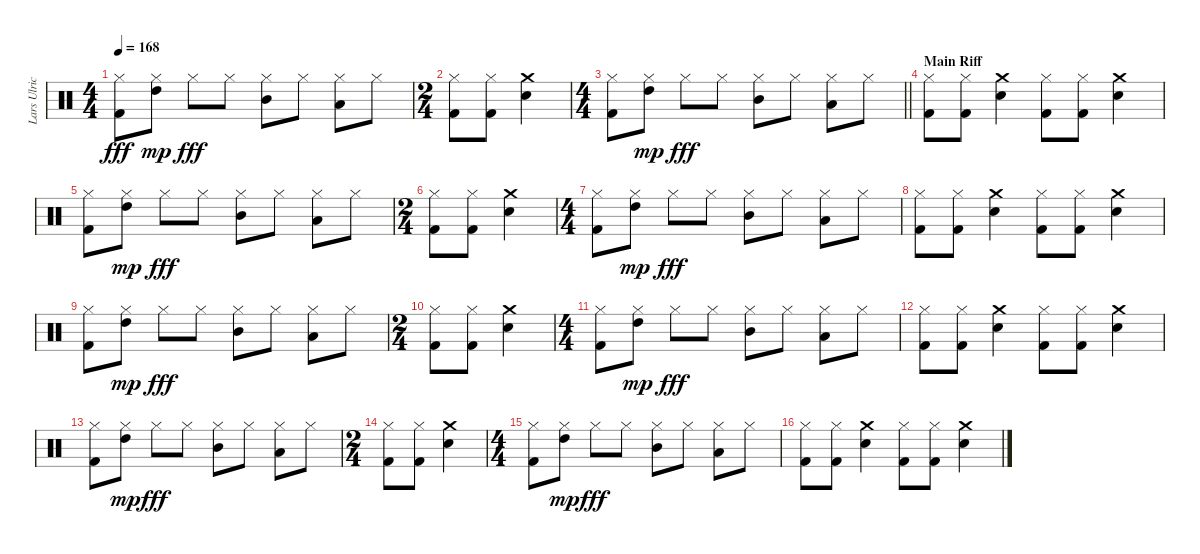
\track ("Lars Ulrich" "Lars Ulric") {instrument percussion}
\staff {score}
\articulation defaults
\ts (4 4)
\tempo 168
\clef neutral
\ks c
("Hi-Hat (closed)" "Kick (hit) 2").8{dy fff} ("High Tom (hit)" "Hi-Hat (closed)").8{dy mp balance 16} "Hi-Hat (closed)".8{dy fff balance 8} "Hi-Hat (closed)".8 ("Mid Tom (hit)" "Hi-Hat (closed)").8 "Hi-Hat (closed)".8 ("Low Tom (hit)" "Hi-Hat (closed)").8{balance 0} "Hi-Hat (closed)".8{balance 8} |
\ts (2 4)
("Hi-Hat (closed)" "Kick (hit) 2").8 ("Hi-Hat (closed)" "Kick (hit) 2").8 ("Crash medium (hit)" "Snare (hit) 2").4 |
\ts (4 4)
\barLineRight lightlight
("Hi-Hat (closed)" "Kick (hit) 2").8 ("High Tom (hit)" "Hi-Hat (closed)").8{dy mp balance 16} "Hi-Hat (closed)".8{dy fff balance 8} "Hi-Hat (closed)".8 ("Mid Tom (hit)" "Hi-Hat (closed)").8 "Hi-Hat (closed)".8 ("Low Tom (hit)" "Hi-Hat (closed)").8{balance 0} "Hi-Hat (closed)".8{balance 8} |
\section ("" "Main Riff")
("Hi-Hat (closed)" "Kick (hit) 2").8 ("Hi-Hat (closed)" "Kick (hit) 2").8 ("Snare (hit) 2" "Crash medium (hit)").4 ("Kick (hit) 2" "Hi-Hat (closed)").8 ("Kick (hit) 2" "Hi-Hat (closed)").8 ("Crash medium (hit)" "Snare (hit) 2").4 |
("Hi-Hat (closed)" "Kick (hit) 2").8 ("High Tom (hit)" "Hi-Hat (closed)").8{dy mp balance 16} "Hi-Hat (closed)".8{dy fff balance 8} "Hi-Hat (closed)".8 ("Mid Tom (hit)" "Hi-Hat (closed)").8 "Hi-Hat (closed)".8 ("Low Tom (hit)" "Hi-Hat (closed)").8{balance 0} "Hi-Hat (closed)".8{balance 8} |
\ts (2 4)
("Kick (hit) 2" "Hi-Hat (closed)").8 ("Kick (hit) 2" "Hi-Hat (closed)").8 ("Snare (hit) 2" "Crash medium (hit)").4 |
\ts (4 4)
("Hi-Hat (closed)" "Kick (hit) 2").8 ("High Tom (hit)" "Hi-Hat (closed)").8{dy mp balance 16} "Hi-Hat (closed)".8{dy fff balance 8} "Hi-Hat (closed)".8 ("Mid Tom (hit)" "Hi-Hat (closed)").8 "Hi-Hat (closed)".8 ("Low Tom (hit)" "Hi-Hat (closed)").8{balance 0} "Hi-Hat (closed)".8{balance 8} |
("Hi-Hat (closed)" "Kick (hit) 2").8 ("Hi-Hat (closed)" "Kick (hit) 2").8 ("Snare (hit) 2" "Crash medium (hit)").4 ("Kick (hit) 2" "Hi-Hat (closed)").8 ("Kick (hit) 2" "Hi-Hat (closed)").8 ("Crash medium (hit)" "Snare (hit) 2").4 |
("Hi-Hat (closed)" "Kick (hit) 2").8 ("High Tom (hit)" "Hi-Hat (closed)").8{dy mp balance 16} "Hi-Hat (closed)".8{dy fff balance 8} "Hi-Hat (closed)".8 ("Mid Tom (hit)" "Hi-Hat (closed)").8 "Hi-Hat (closed)".8 ("Low Tom (hit)" "Hi-Hat (closed)").8{balance 0} "Hi-Hat (closed)".8{balance 8} |
\ts (2 4)
("Kick (hit) 2" "Hi-Hat (closed)").8 ("Kick (hit) 2" "Hi-Hat (closed)").8 ("Snare (hit) 2" "Crash medium (hit)").4 |
\ts (4 4)
("Hi-Hat (closed)" "Kick (hit) 2").8 ("High Tom (hit)" "Hi-Hat (closed)").8{dy mp balance 16} "Hi-Hat (closed)".8{dy fff balance 8} "Hi-Hat (closed)".8 ("Mid Tom (hit)" "Hi-Hat (closed)").8 "Hi-Hat (closed)".8 ("Low Tom (hit)" "Hi-Hat (closed)").8{balance 0} "Hi-Hat (closed)".8{balance 8} |
("Hi-Hat (closed)" "Kick (hit) 2").8 ("Hi-Hat (closed)" "Kick (hit) 2").8 ("Snare (hit) 2" "Crash medium (hit)").4 ("Kick (hit) 2" "Hi-Hat (closed)").8 ("Kick (hit) 2" "Hi-Hat (closed)").8 ("Crash medium (hit)" "Snare (hit) 2").4 |
("Hi-Hat (closed)" "Kick (hit) 2").8 ("High Tom (hit)" "Hi-Hat (closed)").8{dy mp balance 16} "Hi-Hat (closed)".8{dy fff balance 8} "Hi-Hat (closed)".8 ("Mid Tom (hit)" "Hi-Hat (closed)").8 "Hi-Hat (closed)".8 ("Low Tom (hit)" "Hi-Hat (closed)").8{balance 0} "Hi-Hat (closed)".8{balance 8} |
\ts (2 4)
("Kick (hit) 2" "Hi-Hat (closed)").8 ("Kick (hit) 2" "Hi-Hat (closed)").8 ("Snare (hit) 2" "Crash medium (hit)").4 |
\ts (4 4)
("Hi-Hat (closed)" "Kick (hit) 2").8 ("High Tom (hit)" "Hi-Hat (closed)").8{dy mp balance 16} "Hi-Hat (closed)".8{dy fff balance 8} "Hi-Hat (closed)".8 ("Mid Tom (hit)" "Hi-Hat (closed)").8 "Hi-Hat (closed)".8 ("Low Tom (hit)" "Hi-Hat (closed)").8{balance 0} "Hi-Hat (closed)".8{balance 8} |
("Hi-Hat (closed)" "Kick (hit) 2").8 ("Hi-Hat (closed)" "Kick (hit) 2").8 ("Snare (hit) 2" "Crash medium (hit)").4 ("Kick (hit) 2" "Hi-Hat (closed)").8 ("Kick (hit) 2" "Hi-Hat (closed)").8 ("Crash medium (hit)" "Snare (hit) 2").4
